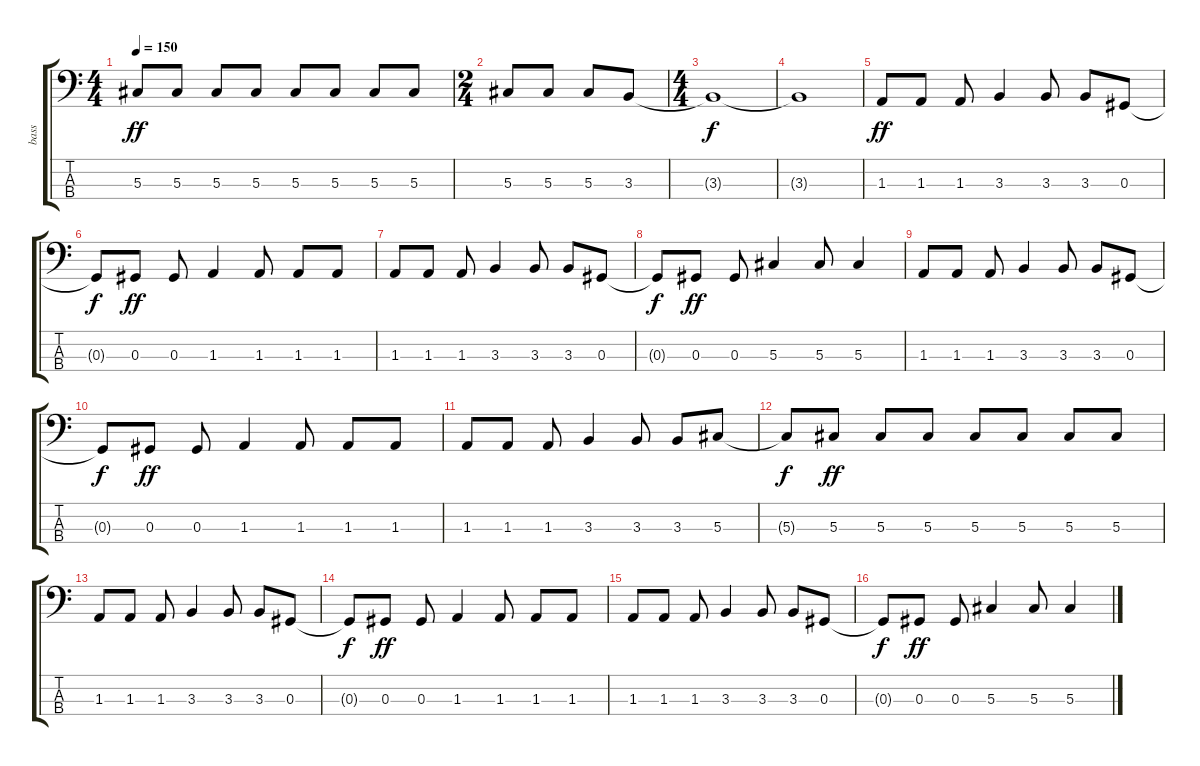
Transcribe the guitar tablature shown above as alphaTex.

\track ("bass" "bass") {instrument electricbasspick}
\staff {score tabs}
\tuning (Gb2 Db2 Ab1 Eb1) {hide}
\ts (4 4)
\tempo 150
\clef f4
\ks c
5.3.8{dy ff} 5.3.8 5.3.8 5.3.8 5.3.8 5.3.8 5.3.8 5.3.8 |
\ts (2 4)
5.3.8 5.3.8 5.3.8 3.3.8 |
\ts (4 4)
3.3{t}.1{dy f} |
3.3{t}.1 |
1.3.8{dy ff} 1.3.8 1.3.8 3.3.4 3.3.8 3.3.8 0.3.8 |
0.3{t}.8{dy f} 0.3.8{dy ff} 0.3.8 1.3.4 1.3.8 1.3.8 1.3.8 |
1.3.8 1.3.8 1.3.8 3.3.4 3.3.8 3.3.8 0.3.8 |
0.3{t}.8{dy f} 0.3.8{dy ff} 0.3.8 5.3.4 5.3.8 5.3.4 |
1.3.8 1.3.8 1.3.8 3.3.4 3.3.8 3.3.8 0.3.8 |
0.3{t}.8{dy f} 0.3.8{dy ff} 0.3.8 1.3.4 1.3.8 1.3.8 1.3.8 |
1.3.8 1.3.8 1.3.8 3.3.4 3.3.8 3.3.8 5.3.8 |
5.3{t}.8{dy f} 5.3.8{dy ff} 5.3.8 5.3.8 5.3.8 5.3.8 5.3.8 5.3.8 |
1.3.8 1.3.8 1.3.8 3.3.4 3.3.8 3.3.8 0.3.8 |
0.3{t}.8{dy f} 0.3.8{dy ff} 0.3.8 1.3.4 1.3.8 1.3.8 1.3.8 |
1.3.8 1.3.8 1.3.8 3.3.4 3.3.8 3.3.8 0.3.8 |
0.3{t}.8{dy f} 0.3.8{dy ff} 0.3.8 5.3.4 5.3.8 5.3.4
